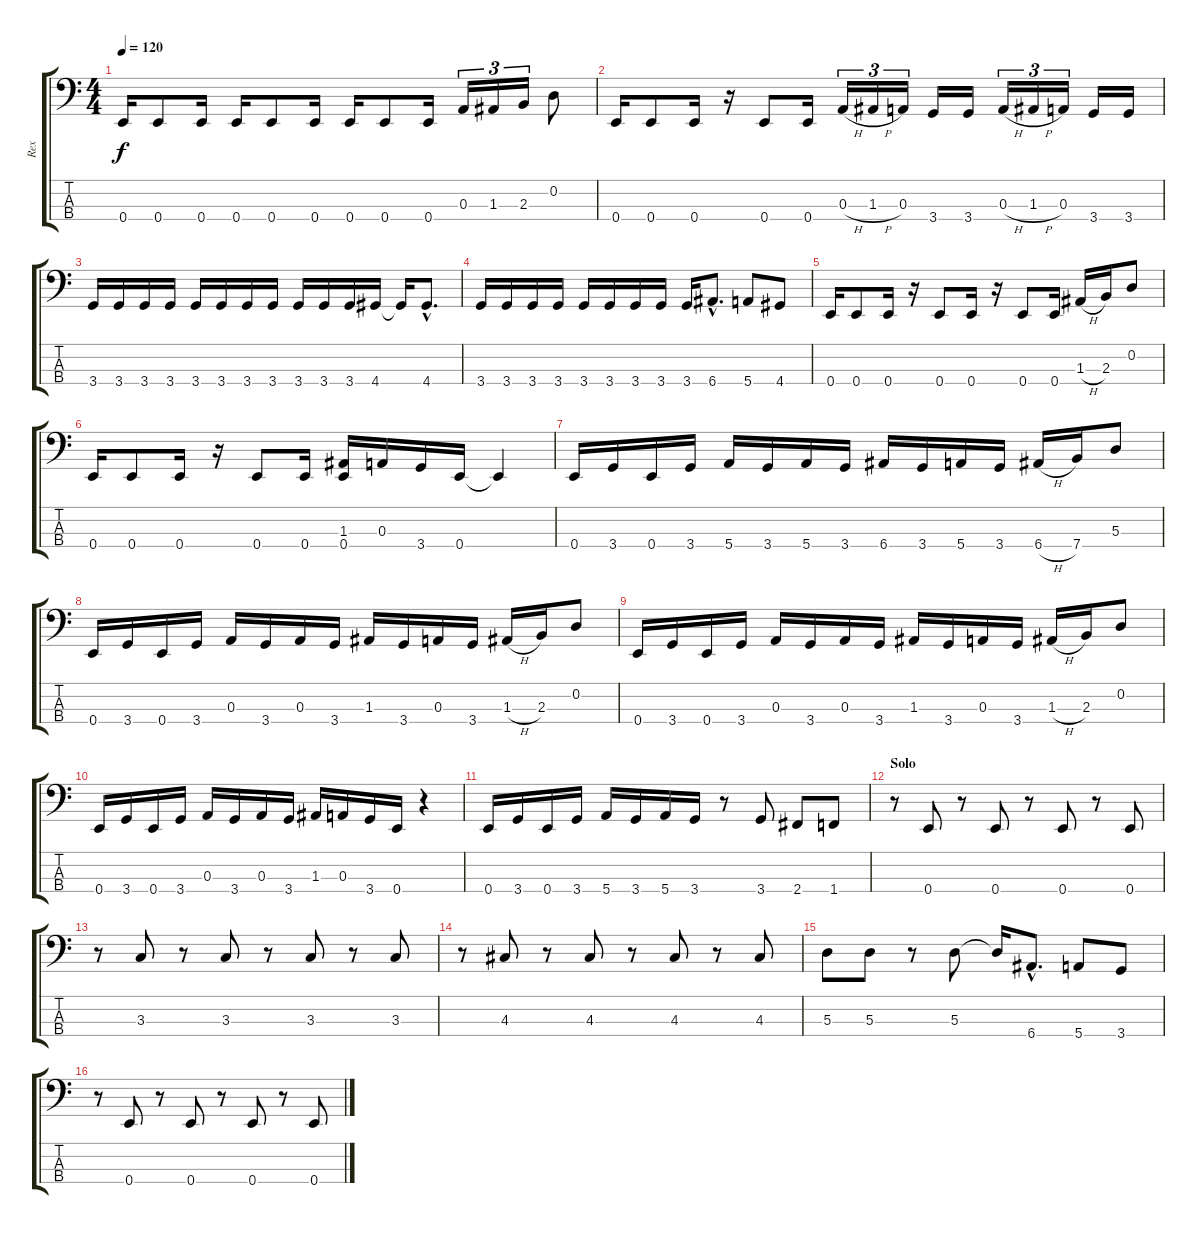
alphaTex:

\track ("Rex" "Rex") {instrument electricbasspick}
\staff {score tabs}
\tuning (G2 D2 A1 E1) {hide}
\ts (4 4)
\tempo 120
\clef f4
\ks c
0.4.16{dy f} 0.4.8 0.4.16 0.4.16 0.4.8 0.4.16 0.4.16 0.4.8 0.4.16 0.3.16{tu (3 2)} 1.3.16{tu (3 2)} 2.3.16{tu (3 2)} 0.2.8 |
0.4.16 0.4.8 0.4.16 r.16 0.4.8 0.4.16 0.3{h}.16{tu (3 2)} 1.3{h}.16{tu (3 2)} 0.3.16{tu (3 2)} 3.4.16 3.4.16 0.3{h}.16{tu (3 2)} 1.3{h}.16{tu (3 2)} 0.3.16{tu (3 2)} 3.4.16 3.4.16 |
3.4.16 3.4.16 3.4.16 3.4.16 3.4.16 3.4.16 3.4.16 3.4.16 3.4.16 3.4.16 3.4.16 4.4.16 4.4{t}.16 4.4{hac}.8{d} |
3.4.16 3.4.16 3.4.16 3.4.16 3.4.16 3.4.16 3.4.16 3.4.16 3.4.16 6.4{hac}.8{d} 5.4.8 4.4.8 |
0.4.16 0.4.8 0.4.16 r.16 0.4.8 0.4.16 r.16 0.4.8 0.4.16 1.3{h}.16 2.3.16 0.2.8 |
0.4.16 0.4.8 0.4.16 r.16 0.4.8 0.4.16 (1.3 0.4).16 0.3.16 3.4.16 0.4.16 0.4{t}.4 |
0.4.16 3.4.16 0.4.16 3.4.16 5.4.16 3.4.16 5.4.16 3.4.16 6.4.16 3.4.16 5.4.16 3.4.16 6.4{h}.16 7.4.16 5.3.8 |
0.4.16 3.4.16 0.4.16 3.4.16 0.3.16 3.4.16 0.3.16 3.4.16 1.3.16 3.4.16 0.3.16 3.4.16 1.3{h}.16 2.3.16 0.2.8 |
0.4.16 3.4.16 0.4.16 3.4.16 0.3.16 3.4.16 0.3.16 3.4.16 1.3.16 3.4.16 0.3.16 3.4.16 1.3{h}.16 2.3.16 0.2.8 |
0.4.16 3.4.16 0.4.16 3.4.16 0.3.16 3.4.16 0.3.16 3.4.16 1.3.16 0.3.16 3.4.16 0.4.16 r.4 |
0.4.16 3.4.16 0.4.16 3.4.16 5.4.16 3.4.16 5.4.16 3.4.16 r.8 3.4.8 2.4.8 1.4.8 |
\section ("" "Solo")
r.8 0.4.8 r.8 0.4.8 r.8 0.4.8 r.8 0.4.8 |
r.8 3.3.8 r.8 3.3.8 r.8 3.3.8 r.8 3.3.8 |
r.8 4.3.8 r.8 4.3.8 r.8 4.3.8 r.8 4.3.8 |
5.3.8 5.3.8 r.8 5.3.8 5.3{t}.16 6.4{hac}.8{d} 5.4.8 3.4.8 |
r.8 0.4.8 r.8 0.4.8 r.8 0.4.8 r.8 0.4.8
